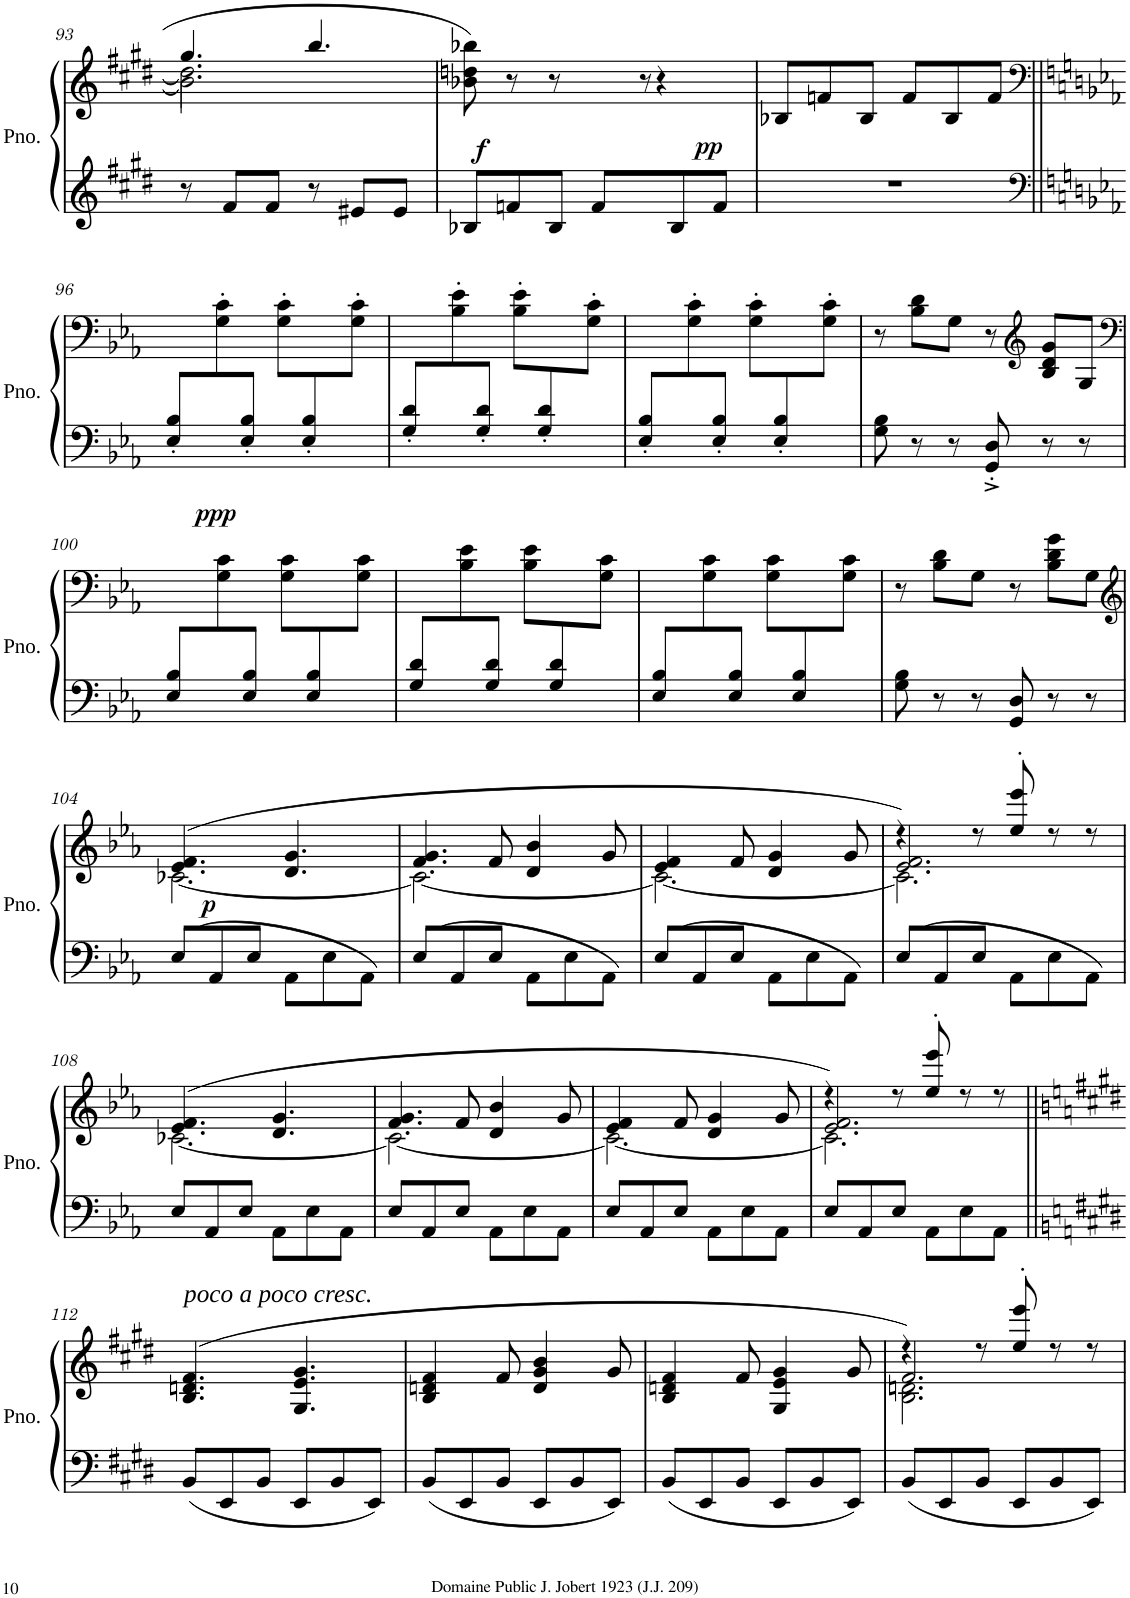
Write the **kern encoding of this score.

**kern	**kern	**dynam
*part1	*part1	*part1
*staff2	*staff1	*staff1/2
*I"Piano	*	*
*I'Pno.	*	*
!!LO:PB:g=z
*clefG2	*clefG2	*
*k[f#c#g#d#]	*k[f#c#g#d#]	*
*M6/8	*M6/8	*
=93	=93	=93
*	*^	*
*	*	*^	*
8r	4.gg#/	2.dd#\]	2.b\]	.
8f#/L	.	.	.	.
8f#/J	.	.	.	.
8r	4.bb/	.	.	.
8e#X/L	.	.	.	.
8e#X/J	.	.	.	.
*	*v	*v	*v	*
=94	=94	=94
!	!	!LO:DY:b
8B-X/L	8b-X\ 8ddn\ 8bb-X\	f
8fn/	8r	.
8B-/J	8r	.
!	!	!LO:DY:b
8f/L	8r	pp
8B-/	4r	.
8f/J	.	.
=95	=95	=95
2.r	8B-X/L	.
.	8fn/	.
.	8B-/J	.
.	8f/L	.
.	8B-/	.
.	8f/J	.
!!LO:LB:g=z
=96||	=96||	=96||
*clefF4	*clefF4	*
*k[b-e-a-]	*k[b-e-a-]	*
*^	*	*
!	!	!	!LO:DY:b=2
8E-/' 8B-/'L	8ryy	8ryy	ppp
8ryy	8ryy	8G\' 8c\'	.
8E-/' 8B-/'J	2ryy	8ryy	.
8ryy	.	8G\' 8c\'L	.
8E-/' 8B-/'	.	8ryy	.
8ryy	.	8G\' 8c\'J	.
*v	*v	*	*
=97	=97	=97
*	*^	*
8G/' 8d/'L	2.ryy	8ryy	.
8ryy	.	8B-\' 8e-\'	.
8G/' 8d/'J	.	8ryy	.
8ryy	.	8B-\' 8e-\'L	.
8G/' 8d/'	.	8ryy	.
8ryy	.	8G\' 8c\'J	.
*	*v	*v	*
=98	=98	=98
*^	*	*
8E-/' 8B-/'L	8ryy	8ryy	.
8ryy	8ryy	8G\' 8c\'	.
8E-/' 8B-/'J	2ryy	8ryy	.
8ryy	.	8G\' 8c\'L	.
8E-/' 8B-/'	.	8ryy	.
8ryy	.	8G\' 8c\'J	.
*v	*v	*	*
=99	=99	=99
8G\ 8B-\	8r	.
8r	8B-\ 8d\L	.
8r	8G\J	.
8GG/'^ 8D/'^	8r	.
*	*clefG2	*
8r	8B-/ 8d/ 8g/L	.
8r	8G/J	.
!!LO:LB:g=z
=100	=100	=100
*	*clefF4	*
*^	*	*
8E-/ 8B-/L	8ryy	8ryy	.
8ryy	8ryy	8G\ 8c\	.
8E-/ 8B-/J	2ryy	8ryy	.
8ryy	.	8G\ 8c\L	.
8E-/ 8B-/	.	8ryy	.
8ryy	.	8G\ 8c\J	.
*v	*v	*	*
=101	=101	=101
*	*^	*
8G/ 8d/L	2.ryy	8ryy	.
8ryy	.	8B-\ 8e-\	.
8G/ 8d/J	.	8ryy	.
8ryy	.	8B-\ 8e-\L	.
8G/ 8d/	.	8ryy	.
8ryy	.	8G\ 8c\J	.
*	*v	*v	*
=102	=102	=102
*^	*	*
8E-/ 8B-/L	8ryy	8ryy	.
8ryy	8ryy	8G\ 8c\	.
8E-/ 8B-/J	2ryy	8ryy	.
8ryy	.	8G\ 8c\L	.
8E-/ 8B-/	.	8ryy	.
8ryy	.	8G\ 8c\J	.
*v	*v	*	*
=103	=103	=103
8G\ 8B-\	8r	.
8r	8B-\ 8d\L	.
8r	8G\J	.
8GG/ 8D/	8r	.
8r	8B-\ 8d\ 8g\L	.
8r	8G\J	.
!!LO:LB:g=z
=104	=104	=104
*	*clefG2	*
*	*^	*
!	!	!	!LO:DY:b
8E-/L	(4.e-/ 4.f/	[2.c-X\	p
8AA-/	.	.	.
8E-/J	.	.	.
8AA-\L	4.d/ 4.g/	.	.
8E-\	.	.	.
8AA-\J	.	.	.
=105	=105	=105	=105
*	*	*^	*
8E-/L	4.f/ 4.g/	4ryy	2.c-\_	.
8AA-/	.	.	.	.
8E-/J	.	8f/	.	.
8AA-\L	4d/ 4b-/	8ryy	.	.
8E-\	.	4ryy	.	.
8AA-\J	8g/	.	.	.
*	*	*v	*v	*
=106	=106	=106	=106
8E-/L	4e-/ 4f/	2.c-\_	.
8AA-/	.	.	.
8E-/J	8f/	.	.
8AA-\L	4d/ 4g/	.	.
8E-\	.	.	.
8AA-\J	8g/	.	.
=107	=107	=107	=107
*	*	*^	*
8E-/L	4r)	2.e-/ 2.f/	2.c-\]	.
8AA-/	.	.	.	.
8E-/J	8r	.	.	.
8AA-\L	8ee-/' 8eee-/'	.	.	.
8E-\	8r	.	.	.
8AA-\J	8r	.	.	.
*	*	*v	*v	*
!!LO:LB:g=z
=108	=108	=108	=108
8E-/L	(4.e-/ 4.f/	[2.c-X\	.
8AA-/	.	.	.
8E-/J	.	.	.
8AA-\L	4.d/ 4.g/	.	.
8E-\	.	.	.
8AA-\J	.	.	.
=109	=109	=109	=109
*	*	*^	*
8E-/L	4.f/ 4.g/	4ryy	2.c-\_	.
8AA-/	.	.	.	.
8E-/J	.	8f/	.	.
8AA-\L	4d/ 4b-/	8ryy	.	.
8E-\	.	4ryy	.	.
8AA-\J	8g/	.	.	.
*	*	*v	*v	*
=110	=110	=110	=110
8E-/L	4e-/ 4f/	2.c-\_	.
8AA-/	.	.	.
8E-/J	8f/	.	.
8AA-\L	4d/ 4g/	.	.
8E-\	.	.	.
8AA-\J	8g/	.	.
=111	=111	=111	=111
*	*	*^	*
8E-/L	4r)	2.e-/ 2.f/	2.c-\]	.
8AA-/	.	.	.	.
8E-/J	8r	.	.	.
8AA-\L	8ee-/' 8eee-/'	.	.	.
8E-\	8r	.	.	.
8AA-\J	8r	.	.	.
*	*v	*v	*v	*
!!LO:LB:g=z
=112||	=112||	=112||
*k[f#c#g#d#]	*k[f#c#g#d#]	*
!	!LO:TX:a:i:t=poco a poco cresc.	!
8BB/L	(>4.B/ 4.dn/ 4.f#/	.
8EE/	.	.
8BB/J	.	.
8EE/L	4.G#/ 4.e/ 4.g#/	.
8BB/	.	.
8EE/J	.	.
=113	=113	=113
8BB/L	4B/ 4dn/ 4f#/	.
8EE/	.	.
8BB/J	8f#/	.
8EE/L	4d/ 4g#/ 4b/	.
8BB/	.	.
8EE/J	8g#/	.
=114	=114	=114
8BB/L	4B/ 4dn/ 4f#/	.
8EE/	.	.
8BB/J	8f#/	.
8EE/L	4G#/ 4e/ 4g#/	.
8BB/	.	.
8EE/J	8g#/	.
=115	=115	=115
*	*^	*
*	*	*^	*
8BB/L	4r)	2.B\ 2.dn\	2.f#/	.
8EE/	.	.	.	.
8BB/J	8r	.	.	.
8EE/L	8ee/' 8eee/'	.	.	.
8BB/	8r	.	.	.
8EE/J	8r	.	.	.
*	*v	*v	*v	*
=	=	=
*-	*-	*-
